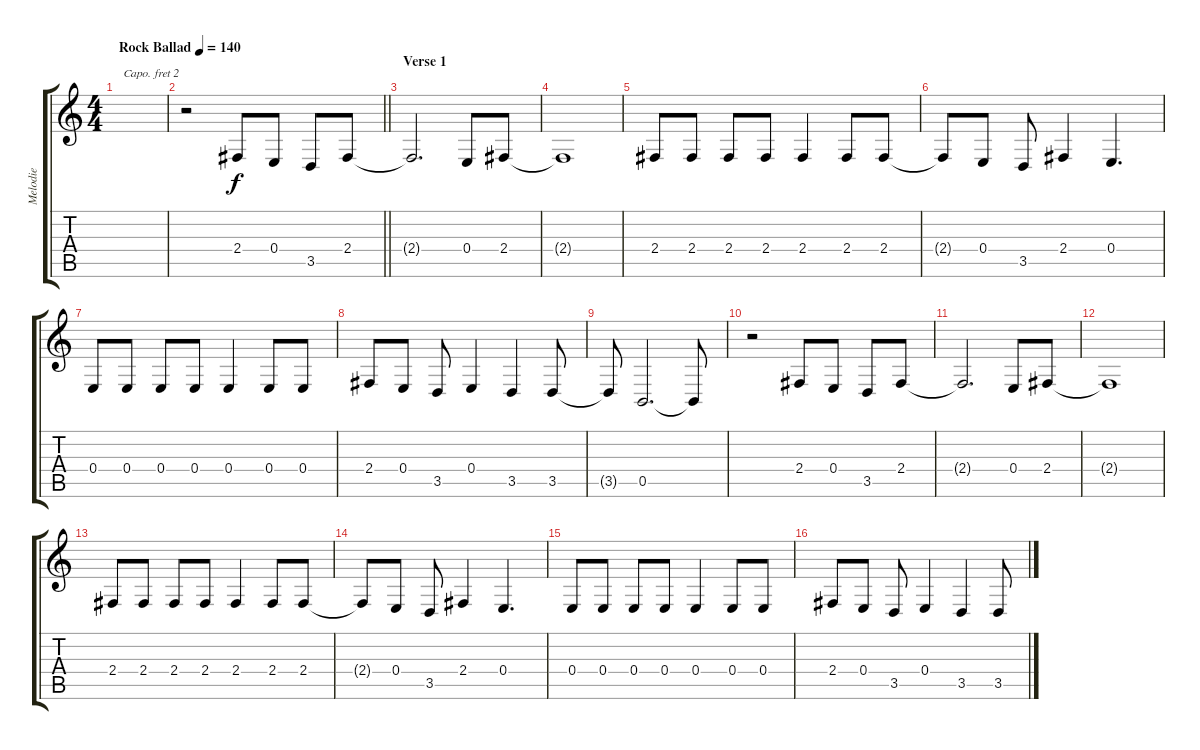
\track ("Melodie" "Melodie") {instrument tenorsax}
\staff {score tabs}
\capo 2
\tuning (E4 B3 G3 D3 A2 E2) {hide}
\ts (4 4)
\tempo (140 "Rock Ballad")
\clef g2
\ks c
|
\barLineRight lightlight
r.2 2.4.8 0.4.8 3.5.8 2.4.8 |
\section ("" "Verse 1")
2.4{t}.2{d} 0.4.8 2.4.8 |
2.4{t}.1 |
2.4.8 2.4.8 2.4.8 2.4.8 2.4.4 2.4.8 2.4.8 |
2.4{t}.8 0.4.8 3.5.8 2.4.4 0.4.4{d} |
0.4.8 0.4.8 0.4.8 0.4.8 0.4.4 0.4.8 0.4.8 |
2.4.8 0.4.8 3.5.8 0.4.4 3.5.4 3.5.8 |
3.5{t}.8 0.5.2{d} 0.5{t}.8 |
r.2 2.4.8 0.4.8 3.5.8 2.4.8 |
2.4{t}.2{d} 0.4.8 2.4.8 |
2.4{t}.1 |
2.4.8 2.4.8 2.4.8 2.4.8 2.4.4 2.4.8 2.4.8 |
2.4{t}.8 0.4.8 3.5.8 2.4.4 0.4.4{d} |
0.4.8 0.4.8 0.4.8 0.4.8 0.4.4 0.4.8 0.4.8 |
2.4.8 0.4.8 3.5.8 0.4.4 3.5.4 3.5.8
